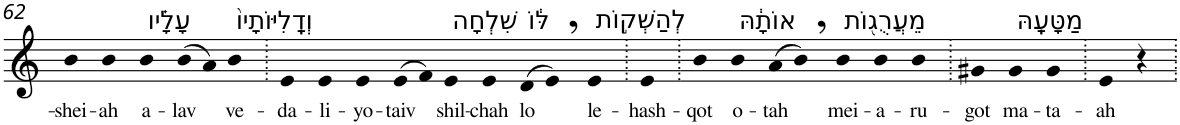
**kern	**text
*part1	*part1
*staff1	*staff1
*I"Piano	*
*I'Pno	*
!!LO:PB:g=z
*clefG2	*
*k[]	*
=62	=62
!	!LO:LY:b
4b	-shei-
!	!LO:LY:b
4b	-ah
!LO:TX:a:t=עָלָ֗יו	!
!	!LO:LY:b
4b	a-
!	!LO:LY:b
(>8b	-lav
8a)	.
!LO:TX:a:t=וְדָֽלִיּוֹתָיו֙	!
!	!LO:LY:b
4b	ve-
=63.	=63.
!	!LO:LY:b
4e	-da-
!	!LO:LY:b
4e	-li-
!	!LO:LY:b
4e	-yo-
!	!LO:LY:b
(>8e	-taiv
8f)	.
!LO:TX:a:t=שִׁלְחָה	!
!	!LO:LY:b
4e	shil-
!	!LO:LY:b
4e	-chah
!LO:TX:a:t=לּ֔וֹ	!
!	!LO:LY:b
(>8d	lo
8e,)	.
!LO:TX:a:t=לְהַשְׁק֣וֹת	!
!	!LO:LY:b
4e	le-
=64.	=64.
!	!LO:LY:b
4e	-hash-
=65.	=65.
!	!LO:LY:b
4b	-qot
!LO:TX:a:t=אוֹתָ֔הּ	!
!	!LO:LY:b
4b	o-
!	!LO:LY:b
(>8a	-tah
8b,)	.
!LO:TX:a:t=מֵעֲרֻג֖וֹת	!
!	!LO:LY:b
4b	mei-
!	!LO:LY:b
4b	-a-
!	!LO:LY:b
4b	-ru-
=66.	=66.
!	!LO:LY:b
4g#X	-got
!LO:TX:a:t=מַטָּעָֽהּ	!
!	!LO:LY:b
4g#	ma-
!	!LO:LY:b
4g#	-ta-
=67.	=67.
!	!LO:LY:b
4e	-ah
4r	.
=.	=.
*-	*-
